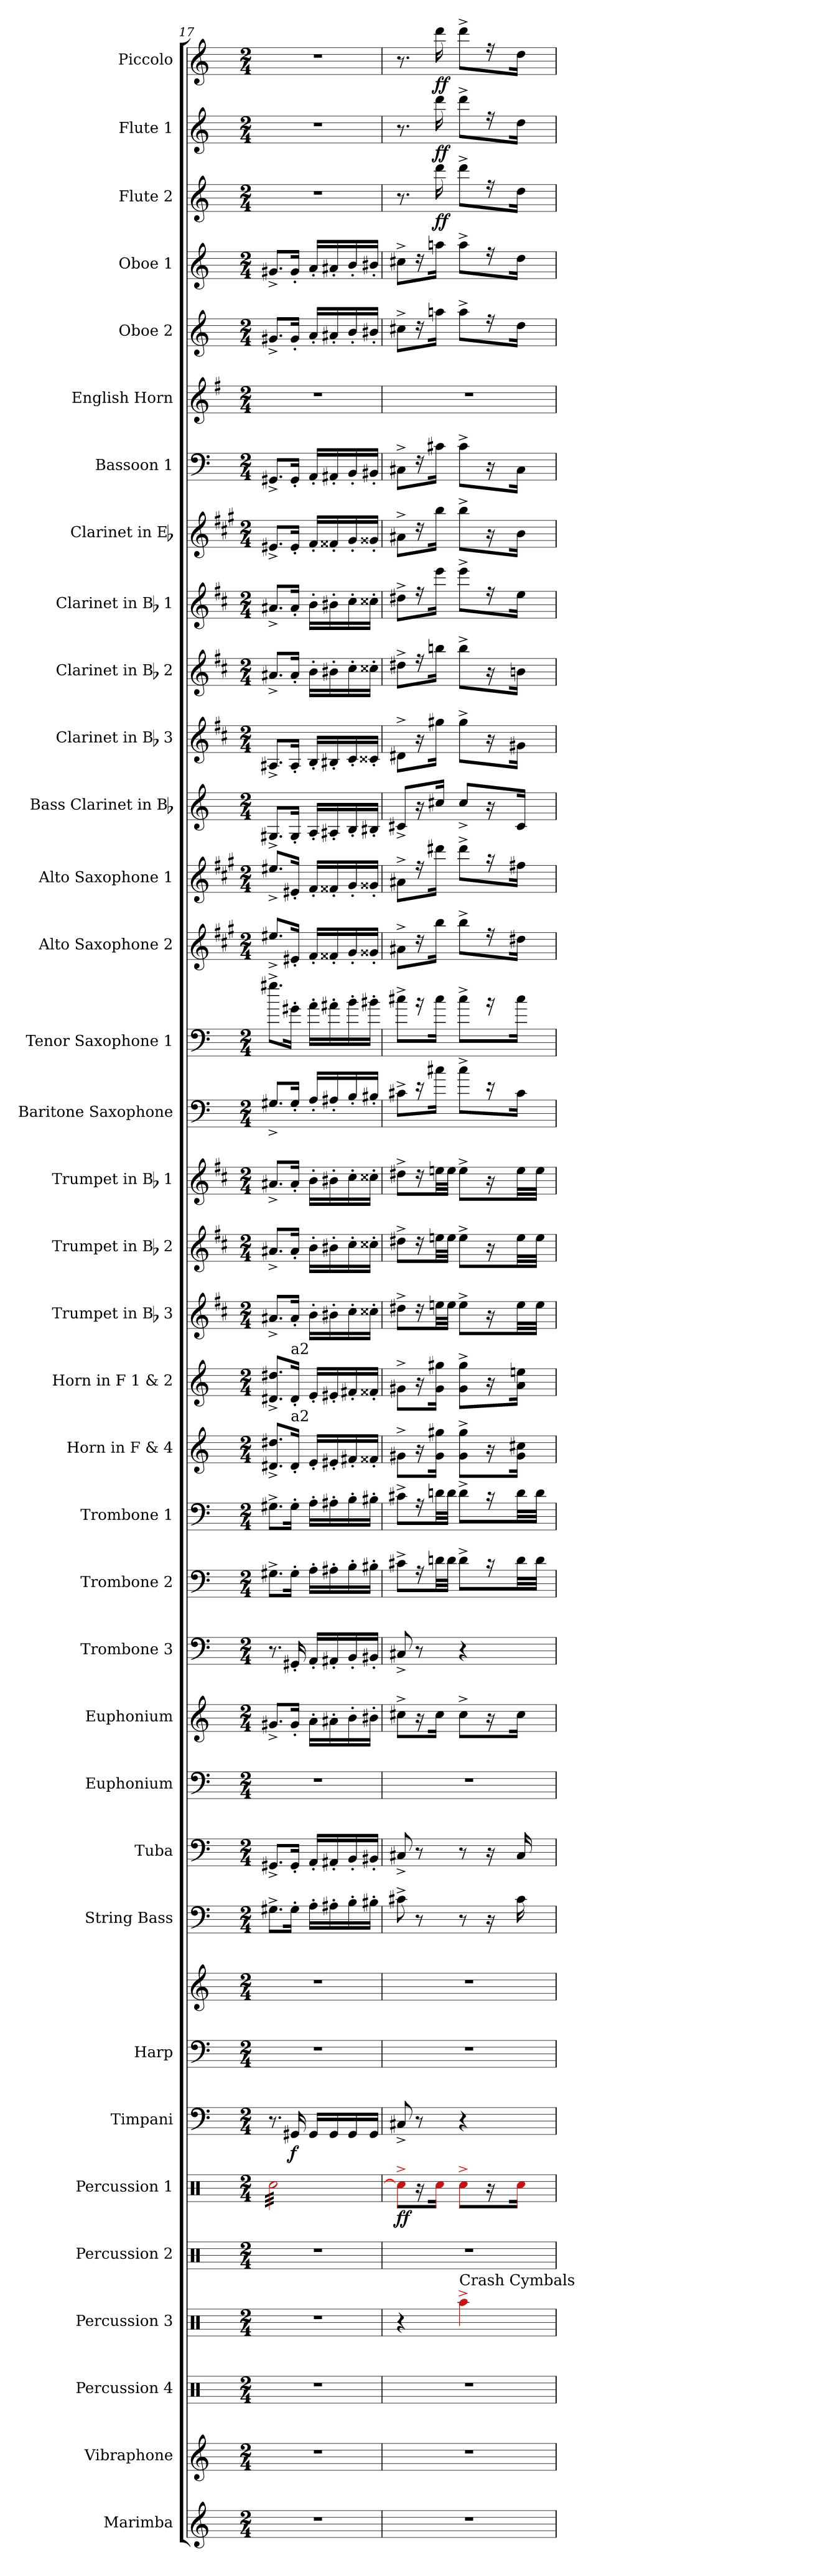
**kern	**kern	**kern	**kern	**kern	**kern	**dynam	**kern	**dynam	**kern	**kern	**kern	**kern	**kern	**kern	**kern	**kern	**kern	**kern	**kern	**kern	**kern	**kern	**kern	**kern	**kern	**kern	**kern	**kern	**kern	**kern	**kern	**kern	**kern	**kern	**kern	**kern	**dynam	**kern	**dynam	**kern	**dynam
*part36	*part35	*part34	*part33	*part32	*part31	*part31	*part30	*part30	*part29	*part29	*part28	*part27	*part26	*part25	*part24	*part23	*part22	*part21	*part20	*part19	*part18	*part17	*part16	*part15	*part14	*part13	*part12	*part11	*part10	*part9	*part8	*part7	*part6	*part5	*part4	*part3	*part3	*part2	*part2	*part1	*part1
*staff37	*staff36	*staff35	*staff34	*staff33	*staff32	*staff32	*staff31	*staff31	*staff30	*staff29	*staff28	*staff27	*staff26	*staff25	*staff24	*staff23	*staff22	*staff21	*staff20	*staff19	*staff18	*staff17	*staff16	*staff15	*staff14	*staff13	*staff12	*staff11	*staff10	*staff9	*staff8	*staff7	*staff6	*staff5	*staff4	*staff3	*staff3	*staff2	*staff2	*staff1	*staff1
*I"Marimba	*I"Vibraphone	*I"Percussion 4	*I"Percussion 3	*I"Percussion 2	*I"Percussion 1	*	*I"Timpani	*	*I"Harp	*	*I"String Bass	*I"Tuba	*I"Euphonium	*I"Euphonium	*I"Trombone 3	*I"Trombone 2	*I"Trombone 1	*I"Horn in F  &amp; 4	*I"Horn in F 1 &amp; 2	*I"Trumpet in Bb 3	*I"Trumpet in Bb 2	*I"Trumpet in Bb 1	*I"Baritone Saxophone	*I"Tenor Saxophone 1	*I"Alto Saxophone 2	*I"Alto Saxophone 1	*I"Bass Clarinet in Bb	*I"Clarinet in Bb 3	*I"Clarinet in Bb 2	*I"Clarinet in Bb 1	*I"Clarinet in Eb	*I"Bassoon 1	*I"English Horn	*I"Oboe 2	*I"Oboe 1	*I"Flute 2	*	*I"Flute 1	*	*I"Piccolo	*
*I'Mar.	*I'Vib.	*I'Perc. 4	*I'Perc. 3	*I'Perc. 2	*I'Perc. 1	*	*I'Timp.	*	*I'Hp.	*	*	*I'Tba.	*I'Euph.	*I'Euph.	*I'Tbn. 3	*I'Tbn. 2	*I'Tbn. 1	*I'Hn. 3 &amp; 4	*I'Hn. 1 &amp; 2	*I'Tpt. 3	*I'Tpt. 2	*I'Tpt. 1	*I'Bari. Sax.	*I'T. Sax. 1	*I'A. Sax. 2	*I'A. Sax. 1	*I'B. Cl.	*I'Cl. 3	*I'Cl. 2	*I'Cl. 1	*	*I'Bsn. 1	*I'Eng. Hn.	*I'Ob. 2	*I'Ob. 1	*I'Fl. 2	*	*I'Fl. 1	*	*I'Picc.	*
*clefG2	*clefG2	*clefX	*clefX	*clefX	*clefX	*	*clefF4	*	*clefF4	*clefG2	*clefF4	*clefF4	*clefF4	*clefG2	*clefF4	*clefF4	*clefF4	*clefG2	*clefG2	*clefG2	*clefG2	*clefG2	*clefF4	*clefF4	*clefG2	*clefG2	*clefG2	*clefG2	*clefG2	*clefG2	*clefG2	*clefF4	*clefG2	*clefG2	*clefG2	*clefG2	*	*clefG2	*	*clefG2	*
*	*	*	*	*	*	*	*	*	*	*	*ITrd7c12	*	*	*ITrd8c14	*	*	*	*ITrd4c7	*ITrd4c7	*ITrd1c2	*ITrd1c2	*ITrd1c2	*ITrd12c21	*ITrd8c14	*ITrd5c9	*ITrd5c9	*ITrd8c14	*ITrd1c2	*ITrd1c2	*ITrd1c2	*ITrd-2c-3	*	*ITrd4c7	*	*	*	*	*	*	*ITrd-7c-12	*
*k[]	*k[]	*k[]	*k[]	*k[]	*k[]	*	*k[]	*	*k[]	*k[]	*k[]	*k[]	*k[]	*k[]	*k[]	*k[]	*k[]	*k[b-]	*k[b-]	*k[]	*k[]	*k[]	*k[]	*k[]	*k[]	*k[]	*k[]	*k[]	*k[]	*k[]	*k[]	*k[]	*k[]	*k[]	*k[]	*k[]	*	*k[]	*	*k[]	*
*M2/4	*M2/4	*M2/4	*M2/4	*M2/4	*M2/4	*	*M2/4	*	*M2/4	*M2/4	*M2/4	*M2/4	*M2/4	*M2/4	*M2/4	*M2/4	*M2/4	*M2/4	*M2/4	*M2/4	*M2/4	*M2/4	*M2/4	*M2/4	*M2/4	*M2/4	*M2/4	*M2/4	*M2/4	*M2/4	*M2/4	*M2/4	*M2/4	*M2/4	*M2/4	*M2/4	*	*M2/4	*	*M2/4	*
=17	=17	=17	=17	=17	=17	=17	=17	=17	=17	=17	=17	=17	=17	=17	=17	=17	=17	=17	=17	=17	=17	=17	=17	=17	=17	=17	=17	=17	=17	=17	=17	=17	=17	=17	=17	=17	=17	=17	=17	=17	=17
*	*	*	*	*	*tremolo	*	*	*	*	*	*	*	*	*	*	*	*	*	*	*	*	*	*	*	*	*	*	*	*	*	*	*	*	*	*	*	*	*	*	*	*
2r	2r	2r	2r	2r	32cc\LLL	.	8.r	.	2r	2r	8.GG#X^\L	8.GG#X^/L	2r	8.G#X^/L	8.r	8.G#X^\L	8.G#X^\L	8.G#X/^ 8.g#X/^L	8.G#X/^ 8.g#X/^L	8.g#X^/L	8.g#X^/L	8.g#X^/L	8.GG#X^/L	8.g#X^\L	8.g#X^/L	8.g#X^/L	8.GG#X^/L	8.G#X^/L	8.g#X^/L	8.g#X^/L	8.g#X^/L	8.GG#X^/L	2r	8.g#X^/L	8.g#X^/L	2r	.	2r	.	2r	.
.	.	.	.	.	32cc\	.	.	.	.	.	.	.	.	.	.	.	.	.	.	.	.	.	.	.	.	.	.	.	.	.	.	.	.	.	.	.	.	.	.	.	.
.	.	.	.	.	32cc\	.	.	.	.	.	.	.	.	.	.	.	.	.	.	.	.	.	.	.	.	.	.	.	.	.	.	.	.	.	.	.	.	.	.	.	.
.	.	.	.	.	32cc\	.	.	.	.	.	.	.	.	.	.	.	.	.	.	.	.	.	.	.	.	.	.	.	.	.	.	.	.	.	.	.	.	.	.	.	.
.	.	.	.	.	32cc\	.	.	.	.	.	.	.	.	.	.	.	.	.	.	.	.	.	.	.	.	.	.	.	.	.	.	.	.	.	.	.	.	.	.	.	.
.	.	.	.	.	32cc\	.	.	.	.	.	.	.	.	.	.	.	.	.	.	.	.	.	.	.	.	.	.	.	.	.	.	.	.	.	.	.	.	.	.	.	.
!	!	!	!	!	!	!	!	!	!	!	!	!	!	!	!	!	!	!	!LO:TX:a:t=a2	!	!	!	!	!	!	!	!	!	!	!	!	!	!	!	!	!	!	!	!	!	!
!	!	!	!	!	!	!	!	!	!	!	!	!	!	!	!	!	!	!LO:TX:a:t=a2	!	!	!	!	!	!	!	!	!	!	!	!	!	!	!	!	!	!	!	!	!	!	!
!	!	!	!	!	!	!	!	!LO:DY:b	!	!	!	!	!	!	!	!	!	!	!	!	!	!	!	!	!	!	!	!	!	!	!	!	!	!	!	!	!	!	!	!	!
.	.	.	.	.	32cc\	.	16GG#X/	f	.	.	16GG#'\Jk	16GG#'/Jk	.	16G#'/Jk	16GG#X'/	16G#'\Jk	16G#'\Jk	16G#'/Jk	16G#'/Jk	16g#'/Jk	16g#'/Jk	16g#'/Jk	16GG#'/Jk	16G#X'\Jk	16G#X'/Jk	16G#X'/Jk	16GG#'/Jk	16G#'/Jk	16g#'/Jk	16g#'/Jk	16g#'/Jk	16GG#'/Jk	.	16g#'/Jk	16g#'/Jk	.	.	.	.	.	.
.	.	.	.	.	32cc\	.	.	.	.	.	.	.	.	.	.	.	.	.	.	.	.	.	.	.	.	.	.	.	.	.	.	.	.	.	.	.	.	.	.	.	.
.	.	.	.	.	32cc\	.	16GG#/LL	.	.	.	16AA'\LL	16AA'/LL	.	16A'\LL	16AA'/LL	16A'\LL	16A'\LL	16A'/LL	16A'/LL	16a'\LL	16a'\LL	16a'\LL	16AA'/LL	16A'\LL	16A'/LL	16A'/LL	16AA'/LL	16A'/LL	16a'\LL	16a'\LL	16a'/LL	16AA'/LL	.	16a'/LL	16a'/LL	.	.	.	.	.	.
.	.	.	.	.	32cc\	.	.	.	.	.	.	.	.	.	.	.	.	.	.	.	.	.	.	.	.	.	.	.	.	.	.	.	.	.	.	.	.	.	.	.	.
.	.	.	.	.	32cc\	.	16GG#/	.	.	.	16AA#X'\	16AA#X'/	.	16A#X'\	16AA#X'/	16A#X'\	16A#X'\	16A#X'/	16A#X'/	16a#X'\	16a#X'\	16a#X'\	16AA#X'/	16A#X'\	16A#X'/	16A#X'/	16AA#X'/	16A#X'/	16a#X'\	16a#X'\	16a#X'/	16AA#X'/	.	16a#X'/	16a#X'/	.	.	.	.	.	.
.	.	.	.	.	32cc\	.	.	.	.	.	.	.	.	.	.	.	.	.	.	.	.	.	.	.	.	.	.	.	.	.	.	.	.	.	.	.	.	.	.	.	.
.	.	.	.	.	32cc\	.	16GG#/	.	.	.	16BB'\	16BB'/	.	16B'\	16BB'/	16B'\	16B'\	16Bn'/	16Bn'/	16b'\	16b'\	16b'\	16BB'/	16B'\	16B'/	16B'/	16BB'/	16B'/	16b'\	16b'\	16b'/	16BB'/	.	16b'/	16b'/	.	.	.	.	.	.
.	.	.	.	.	32cc\	.	.	.	.	.	.	.	.	.	.	.	.	.	.	.	.	.	.	.	.	.	.	.	.	.	.	.	.	.	.	.	.	.	.	.	.
.	.	.	.	.	32cc\	.	16GG#/JJ	.	.	.	16BB#X'\JJ	16BB#X'/JJ	.	16B#X'\JJ	16BB#X'/JJ	16B#X'\JJ	16B#X'\JJ	16B#X'/JJ	16B#X'/JJ	16b#X'\JJ	16b#X'\JJ	16b#X'\JJ	16BB#X'/JJ	16B#X'\JJ	16B#X'/JJ	16B#X'/JJ	16BB#X'/JJ	16B#X'/JJ	16b#X'\JJ	16b#X'\JJ	16b#X'/JJ	16BB#X'/JJ	.	16b#X'/JJ	16b#X'/JJ	.	.	.	.	.	.
.	.	.	.	.	32cc\JJJ	.	.	.	.	.	.	.	.	.	.	.	.	.	.	.	.	.	.	.	.	.	.	.	.	.	.	.	.	.	.	.	.	.	.	.	.
*	*	*	*	*	*Xtremolo	*	*	*	*	*	*	*	*	*	*	*	*	*	*	*	*	*	*	*	*	*	*	*	*	*	*	*	*	*	*	*	*	*	*	*	*
=18	=18	=18	=18	=18	=18	=18	=18	=18	=18	=18	=18	=18	=18	=18	=18	=18	=18	=18	=18	=18	=18	=18	=18	=18	=18	=18	=18	=18	=18	=18	=18	=18	=18	=18	=18	=18	=18	=18	=18	=18	=18
!	!	!	!	!	!	!LO:DY:b	!	!	!	!	!	!	!	!	!	!	!	!	!	!	!	!	!	!	!	!	!	!	!	!	!	!	!	!	!	!	!	!	!	!	!
2r	2r	2r	4r	2r	8cc^\L]	ff	8C#X^/	.	2r	2r	8C#X^\	8C#X^/	2r	8c#X^\L	8C#X^/	8c#X^\L	8c#X^\L	8c#X^\L	8c#X^\L	8cc#X^\L	8cc#X^\L	8cc#X^\L	8C#X^\L	8c#X^\L	8c#X^\L	8c#X^\L	8C#X^/L	8c#X^\L	8cc#X^\L	8cc#X^\L	8cc#X^\L	8C#X^\L	2r	8cc#X^\L	8cc#X^\L	8.r	.	8.r	.	8.r	.
.	.	.	.	.	16r	.	8r	.	.	.	8r	8r	.	16r	8r	16r	16r	16r	16r	16r	16r	16r	16r	16r	16r	16r	16r	16r	16r	16r	16r	16r	.	16r	16r	.	.	.	.	.	.
!	!	!	!	!	!	!	!	!	!	!	!	!	!	!	!	!	!	!	!	!	!	!	!	!	!	!	!	!	!	!	!	!	!	!	!	!	!LO:DY:b	!	!LO:DY:b	!	!LO:DY:b
.	.	.	.	.	16cc\Jk	.	.	.	.	.	.	.	.	16c#\Jk	.	32dn\LL	32dn\LL	16c#\ 16cc#X\Jk	16c#\ 16cc#X\Jk	32ddn\LL	32ddn\LL	32ddn\LL	16c#X\Jk	16c#\Jk	16dd\Jk	16ff#X\Jk	16c#X/Jk	16ff#X\Jk	16aan\Jk	16ddd\Jk	16ddd\Jk	16c#X\Jk	.	16aan\Jk	16aan\Jk	16ddd\	ff	16ddd\	ff	16dddd\	ff
.	.	.	.	.	.	.	.	.	.	.	.	.	.	.	.	32d\JJJ	32d\JJJ	.	.	32dd\JJJ	32dd\JJJ	32dd\JJJ	.	.	.	.	.	.	.	.	.	.	.	.	.	.	.	.	.	.	.
!	!	!	!LO:TX:a:t=Crash Cymbals	!	!	!	!	!	!	!	!	!	!	!	!	!	!	!	!	!	!	!	!	!	!	!	!	!	!	!	!	!	!	!	!	!	!	!	!	!	!
.	.	.	4aa^\	.	8cc^\L	.	4r	.	.	.	8r	8r	.	8c#^\L	4r	8d^\L	8d^\L	8c#\^ 8cc#\^L	8c#\^ 8cc#\^L	8dd^\L	8dd^\L	8dd^\L	8c#^\L	8c#^\L	8dd^\L	8ff#^\L	8c#^/L	8ff#^\L	8aa^\L	8ddd^\L	8ddd^\L	8c#^\L	.	8aa^\L	8aa^\L	8ddd^\L	.	8ddd^\L	.	8dddd^\L	.
.	.	.	.	.	16r	.	.	.	.	.	16r	16r	.	16r	.	16r	16r	16r	16r	16r	16r	16r	16r	16r	16r	16r	16r	16r	16r	16r	16r	16r	.	16r	16r	16r	.	16r	.	16r	.
.	.	.	.	.	16cc\Jk	.	.	.	.	.	16C#\	16C#/	.	16c#\Jk	.	32d\LL	32d\LL	16c#\ 16f#X\Jk	16d\ 16an\Jk	32dd\LL	32dd\LL	32dd\LL	16C#\Jk	16c#\Jk	16f#X\Jk	16an\Jk	16C#/Jk	16f#X\Jk	16an\Jk	16dd\Jk	16dd\Jk	16C#\Jk	.	16dd\Jk	16dd\Jk	16dd\Jk	.	16dd\Jk	.	16ddd\Jk	.
.	.	.	.	.	.	.	.	.	.	.	.	.	.	.	.	32d\JJJ	32d\JJJ	.	.	32dd\JJJ	32dd\JJJ	32dd\JJJ	.	.	.	.	.	.	.	.	.	.	.	.	.	.	.	.	.	.	.
=	=	=	=	=	=	=	=	=	=	=	=	=	=	=	=	=	=	=	=	=	=	=	=	=	=	=	=	=	=	=	=	=	=	=	=	=	=	=	=	=	=
*-	*-	*-	*-	*-	*-	*-	*-	*-	*-	*-	*-	*-	*-	*-	*-	*-	*-	*-	*-	*-	*-	*-	*-	*-	*-	*-	*-	*-	*-	*-	*-	*-	*-	*-	*-	*-	*-	*-	*-	*-	*-
